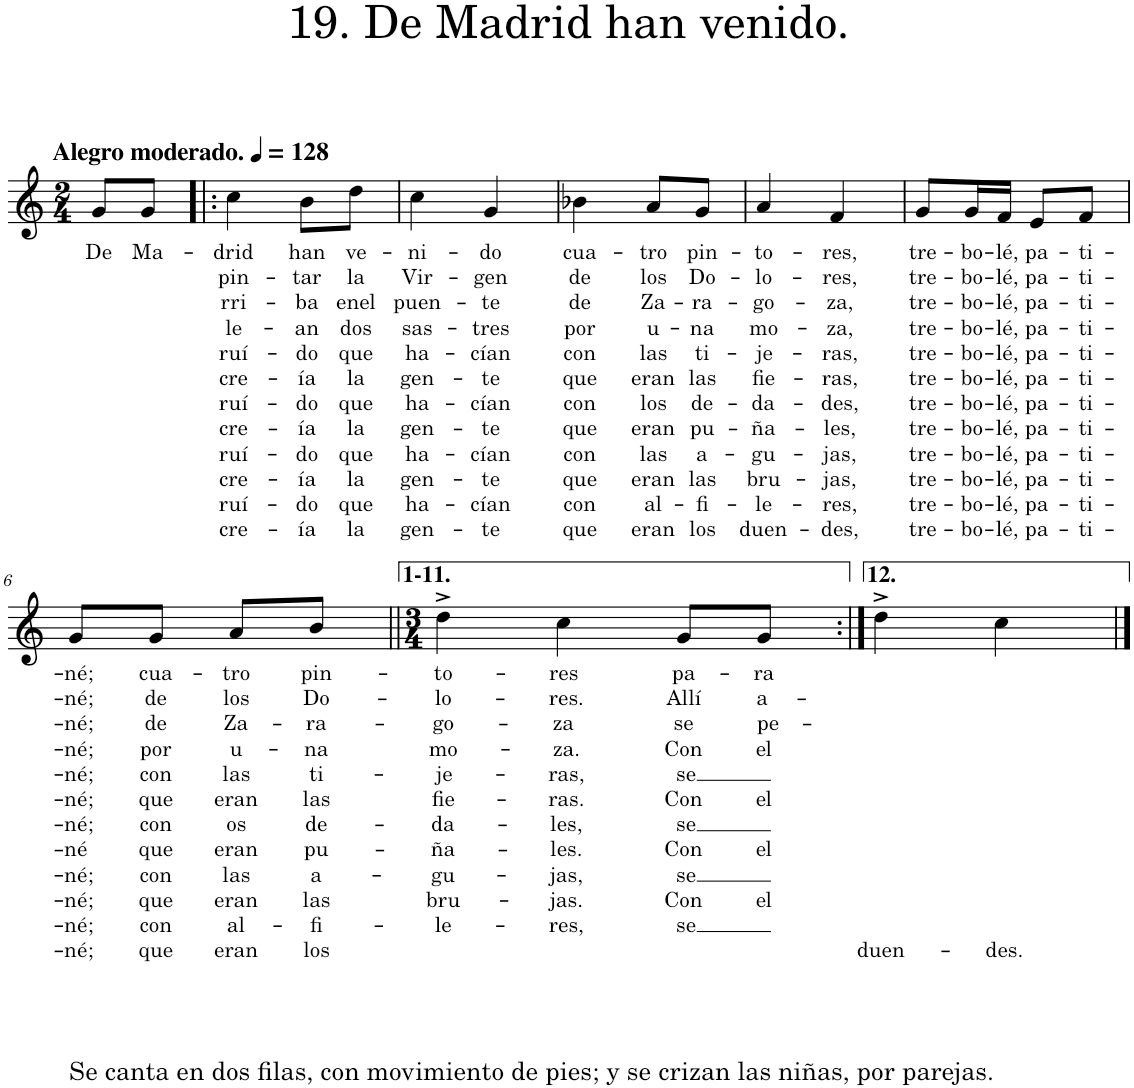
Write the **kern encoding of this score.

**kern	**text	**text	**text	**text	**text	**text	**text	**text	**text	**text	**text	**text
*part1	*part1	*part1	*part1	*part1	*part1	*part1	*part1	*part1	*part1	*part1	*part1	*part1
*staff1	*staff1	*staff1	*staff1	*staff1	*staff1	*staff1	*staff1	*staff1	*staff1	*staff1	*staff1	*staff1
*I"Piano	*	*	*	*	*	*	*	*	*	*	*	*
*I'Pno.	*	*	*	*	*	*	*	*	*	*	*	*
*clefG2	*	*	*	*	*	*	*	*	*	*	*	*
*k[]	*	*	*	*	*	*	*	*	*	*	*	*
*M2/4	*	*	*	*	*	*	*	*	*	*	*	*
*MM128	*	*	*	*	*	*	*	*	*	*	*	*
=	=	=	=	=	=	=	=	=	=	=	=	=
!LO:TX:a:B:t=Alegro moderado.	!	!	!	!	!	!	!	!	!	!	!	!
!	!LO:LY:b	!	!	!	!	!	!	!	!	!	!	!
8g/L	De	.	.	.	.	.	.	.	.	.	.	.
!	!LO:LY:b	!	!	!	!	!	!	!	!	!	!	!
8g/J	Ma-	.	.	.	.	.	.	.	.	.	.	.
=1!|:	=1!|:	=1!|:	=1!|:	=1!|:	=1!|:	=1!|:	=1!|:	=1!|:	=1!|:	=1!|:	=1!|:	=1!|:
!	!LO:LY:b	!LO:LY:b	!LO:LY:b	!LO:LY:b	!LO:LY:b	!LO:LY:b	!LO:LY:b	!LO:LY:b	!LO:LY:b	!LO:LY:b	!LO:LY:b	!LO:LY:b
4cc\	-drid	pin-	rri-	le-	ruí-	cre-	ruí-	cre-	ruí-	cre-	ruí-	cre-
!	!LO:LY:b	!LO:LY:b	!LO:LY:b	!LO:LY:b	!LO:LY:b	!LO:LY:b	!LO:LY:b	!LO:LY:b	!LO:LY:b	!LO:LY:b	!LO:LY:b	!LO:LY:b
8b\L	han	-tar	-ba	-an	-do	ía	-do	-ía	-do	-ía	do	-ía
!	!LO:LY:b	!LO:LY:b	!LO:LY:b	!LO:LY:b	!LO:LY:b	!LO:LY:b	!LO:LY:b	!LO:LY:b	!LO:LY:b	!LO:LY:b	!LO:LY:b	!LO:LY:b
8dd\J	ve-	la	enel	dos	que	la	que	la	que	la	que	la
=2	=2	=2	=2	=2	=2	=2	=2	=2	=2	=2	=2	=2
!	!LO:LY:b	!LO:LY:b	!LO:LY:b	!LO:LY:b	!LO:LY:b	!LO:LY:b	!LO:LY:b	!LO:LY:b	!LO:LY:b	!LO:LY:b	!LO:LY:b	!LO:LY:b
4cc\	-ni-	Vir-	puen-	sas-	ha-	gen-	ha-	gen-	ha-	gen-	ha-	gen-
!	!LO:LY:b	!LO:LY:b	!LO:LY:b	!LO:LY:b	!LO:LY:b	!LO:LY:b	!LO:LY:b	!LO:LY:b	!LO:LY:b	!LO:LY:b	!LO:LY:b	!LO:LY:b
4g/	-do	-gen	-te	-tres	-cían	-te	-cían	-te	-cían	-te	-cían	-te
=3	=3	=3	=3	=3	=3	=3	=3	=3	=3	=3	=3	=3
!	!LO:LY:b	!LO:LY:b	!LO:LY:b	!LO:LY:b	!LO:LY:b	!LO:LY:b	!LO:LY:b	!LO:LY:b	!LO:LY:b	!LO:LY:b	!LO:LY:b	!LO:LY:b
4b-X\	cua-	de	de	por	con	que	con	que	con	que	con	que
!	!LO:LY:b	!LO:LY:b	!LO:LY:b	!LO:LY:b	!LO:LY:b	!LO:LY:b	!LO:LY:b	!LO:LY:b	!LO:LY:b	!LO:LY:b	!LO:LY:b	!LO:LY:b
8a/L	-tro	los	Za-	u-	las	eran	los	eran	las	eran	al-	eran
!	!LO:LY:b	!LO:LY:b	!LO:LY:b	!LO:LY:b	!LO:LY:b	!LO:LY:b	!LO:LY:b	!LO:LY:b	!LO:LY:b	!LO:LY:b	!LO:LY:b	!LO:LY:b
8g/J	pin-	Do-	-ra-	-na	ti-	las	de-	pu-	a-	las	-fi-	los
=4	=4	=4	=4	=4	=4	=4	=4	=4	=4	=4	=4	=4
!	!LO:LY:b	!LO:LY:b	!LO:LY:b	!LO:LY:b	!LO:LY:b	!LO:LY:b	!LO:LY:b	!LO:LY:b	!LO:LY:b	!LO:LY:b	!LO:LY:b	!LO:LY:b
4a/	-to-	-lo-	go-	mo-	-je-	fie-	-da-	-ña-	-gu-	bru-	-le-	duen-
!	!LO:LY:b	!LO:LY:b	!LO:LY:b	!LO:LY:b	!LO:LY:b	!LO:LY:b	!LO:LY:b	!LO:LY:b	!LO:LY:b	!LO:LY:b	!LO:LY:b	!LO:LY:b
4f/	-res,	-res,	-za,	-za,	-ras,	-ras,	-des,	-les,	-jas,	-jas,	-res,	-des,
=5	=5	=5	=5	=5	=5	=5	=5	=5	=5	=5	=5	=5
!	!LO:LY:b	!LO:LY:b	!LO:LY:b	!LO:LY:b	!LO:LY:b	!LO:LY:b	!LO:LY:b	!LO:LY:b	!LO:LY:b	!LO:LY:b	!LO:LY:b	!LO:LY:b
8g/L	tre-	tre-	tre-	tre-	tre-	tre-	tre-	tre-	tre-	tre-	tre-	tre-
!	!LO:LY:b	!LO:LY:b	!LO:LY:b	!LO:LY:b	!LO:LY:b	!LO:LY:b	!LO:LY:b	!LO:LY:b	!LO:LY:b	!LO:LY:b	!LO:LY:b	!LO:LY:b
16g/L	-bo-	-bo-	-bo-	-bo-	-bo-	-bo-	-bo-	-bo-	-bo-	-bo-	-bo-	-bo-
!	!LO:LY:b	!LO:LY:b	!LO:LY:b	!LO:LY:b	!LO:LY:b	!LO:LY:b	!LO:LY:b	!LO:LY:b	!LO:LY:b	!LO:LY:b	!LO:LY:b	!LO:LY:b
16f/JJ	-lé,	-lé,	-lé,	-lé,	-lé,	-lé,	-lé,	-lé,	-lé,	-lé,	-lé,	-lé,
!	!LO:LY:b	!LO:LY:b	!LO:LY:b	!LO:LY:b	!LO:LY:b	!LO:LY:b	!LO:LY:b	!LO:LY:b	!LO:LY:b	!LO:LY:b	!LO:LY:b	!LO:LY:b
8e/L	pa-	pa-	pa-	pa-	pa-	pa-	pa-	pa-	pa-	pa-	pa-	pa-
!	!LO:LY:b	!LO:LY:b	!LO:LY:b	!LO:LY:b	!LO:LY:b	!LO:LY:b	!LO:LY:b	!LO:LY:b	!LO:LY:b	!LO:LY:b	!LO:LY:b	!LO:LY:b
8f/J	-ti-	-ti-	-ti-	-ti-	-ti-	-ti-	-ti-	-ti-	-ti-	-ti-	-ti-	-ti-
!!LO:LB:g=z
=6	=6	=6	=6	=6	=6	=6	=6	=6	=6	=6	=6	=6
!LO:TX:b:t=Se canta en dos filas, con movimiento de pies; y se crizan las niñas, por parejas.	!	!	!	!	!	!	!	!	!	!	!	!
!	!LO:LY:b	!LO:LY:b	!LO:LY:b	!LO:LY:b	!LO:LY:b	!LO:LY:b	!LO:LY:b	!LO:LY:b	!LO:LY:b	!LO:LY:b	!LO:LY:b	!LO:LY:b
8g/L	-né;	-né;	-né;	-né;	-né;	-né;	-né;	-né	-né;	-né;	-né;	-né;
!	!LO:LY:b	!LO:LY:b	!LO:LY:b	!LO:LY:b	!LO:LY:b	!LO:LY:b	!LO:LY:b	!LO:LY:b	!LO:LY:b	!LO:LY:b	!LO:LY:b	!LO:LY:b
8g/J	cua-	de	de	por	con	que	con	que	con	que	con	que
!	!LO:LY:b	!LO:LY:b	!LO:LY:b	!LO:LY:b	!LO:LY:b	!LO:LY:b	!LO:LY:b	!LO:LY:b	!LO:LY:b	!LO:LY:b	!LO:LY:b	!LO:LY:b
8a/L	-tro	los	Za-	u-	las	eran	os	eran	las	eran	al-	eran
!	!LO:LY:b	!LO:LY:b	!LO:LY:b	!LO:LY:b	!LO:LY:b	!LO:LY:b	!LO:LY:b	!LO:LY:b	!LO:LY:b	!LO:LY:b	!LO:LY:b	!LO:LY:b
8b/J	pin-	Do-	-ra-	-na	ti-	las	de-	pu-	a-	las	-fi-	los
=7||	=7||	=7||	=7||	=7||	=7||	=7||	=7||	=7||	=7||	=7||	=7||	=7||
*M3/4	*	*	*	*	*	*	*	*	*	*	*	*
!	!LO:LY:b	!LO:LY:b	!LO:LY:b	!LO:LY:b	!LO:LY:b	!LO:LY:b	!LO:LY:b	!LO:LY:b	!LO:LY:b	!LO:LY:b	!LO:LY:b	!
4dd^\	-to-	-lo-	-go-	mo-	-je-	fie-	-da-	-ña-	-gu-	bru-	-le-	.
!	!LO:LY:b	!LO:LY:b	!LO:LY:b	!LO:LY:b	!LO:LY:b	!LO:LY:b	!LO:LY:b	!LO:LY:b	!LO:LY:b	!LO:LY:b	!LO:LY:b	!
4cc\	-res	-res.	-za	-za.	-ras,	-ras.	-les,	-les.	-jas,	-jas.	-res,	.
!	!LO:LY:b	!LO:LY:b	!LO:LY:b	!LO:LY:b	!LO:LY:b	!LO:LY:b	!LO:LY:b	!LO:LY:b	!LO:LY:b	!LO:LY:b	!LO:LY:b	!
8g/L	pa-	Allí	se	Con	se	Con	se	Con	se	Con	se	.
!	!LO:LY:b	!LO:LY:b	!LO:LY:b	!LO:LY:b	!	!LO:LY:b	!	!LO:LY:b	!	!LO:LY:b	!	!
8g/J	-ra	a-	pe-	el	.	el	.	el	.	el	.	.
=8:|!	=8:|!	=8:|!	=8:|!	=8:|!	=8:|!	=8:|!	=8:|!	=8:|!	=8:|!	=8:|!	=8:|!	=8:|!
!	!	!	!	!	!	!	!	!	!	!	!	!LO:LY:b
4dd^\	.	.	.	.	.	.	.	.	.	.	.	duen-
!	!	!	!	!	!	!	!	!	!	!	!	!LO:LY:b
4cc\	.	.	.	.	.	.	.	.	.	.	.	-des.
==	==	==	==	==	==	==	==	==	==	==	==	==
*-	*-	*-	*-	*-	*-	*-	*-	*-	*-	*-	*-	*-
